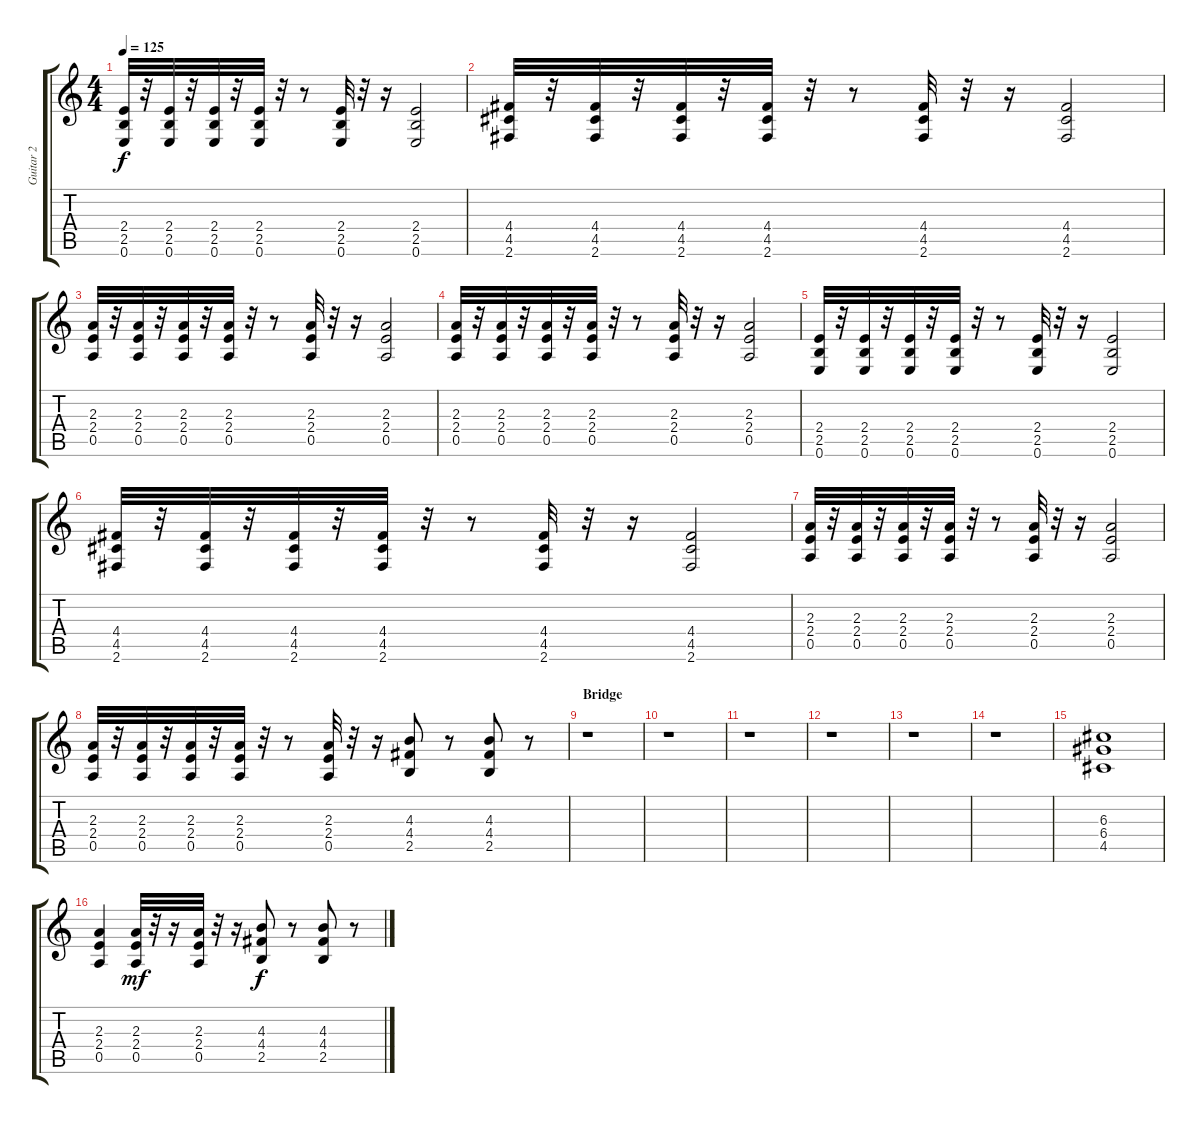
\track ("Guitar 2" "Guitar 2") {instrument distortionguitar}
\staff {score tabs}
\tuning (E4 B3 G3 D3 A2 E2) {hide}
\ts (4 4)
\tempo 125
\clef g2
\ks c
(2.4 2.5 0.6).32{dy f} r.32 (2.4 2.5 0.6).32 r.32 (2.4 2.5 0.6).32 r.32 (2.4 2.5 0.6).32 r.32 r.8 (2.4 2.5 0.6).32 r.32 r.16 (2.4 2.5 0.6).2 |
(4.4 4.5 2.6).32 r.32 (4.4 4.5 2.6).32 r.32 (4.4 4.5 2.6).32 r.32 (4.4 4.5 2.6).32 r.32 r.8 (4.4 4.5 2.6).32 r.32 r.16 (4.4 4.5 2.6).2 |
(2.3 2.4 0.5).32 r.32 (2.3 2.4 0.5).32 r.32 (2.3 2.4 0.5).32 r.32 (2.3 2.4 0.5).32 r.32 r.8 (2.3 2.4 0.5).32 r.32 r.16 (2.3 2.4 0.5).2 |
(2.3 2.4 0.5).32 r.32 (2.3 2.4 0.5).32 r.32 (2.3 2.4 0.5).32 r.32 (2.3 2.4 0.5).32 r.32 r.8 (2.3 2.4 0.5).32 r.32 r.16 (2.3 2.4 0.5).2 |
(2.4 2.5 0.6).32 r.32 (2.4 2.5 0.6).32 r.32 (2.4 2.5 0.6).32 r.32 (2.4 2.5 0.6).32 r.32 r.8 (2.4 2.5 0.6).32 r.32 r.16 (2.4 2.5 0.6).2 |
(4.4 4.5 2.6).32 r.32 (4.4 4.5 2.6).32 r.32 (4.4 4.5 2.6).32 r.32 (4.4 4.5 2.6).32 r.32 r.8 (4.4 4.5 2.6).32 r.32 r.16 (4.4 4.5 2.6).2 |
(2.3 2.4 0.5).32 r.32 (2.3 2.4 0.5).32 r.32 (2.3 2.4 0.5).32 r.32 (2.3 2.4 0.5).32 r.32 r.8 (2.3 2.4 0.5).32 r.32 r.16 (2.3 2.4 0.5).2 |
(2.3 2.4 0.5).32 r.32 (2.3 2.4 0.5).32 r.32 (2.3 2.4 0.5).32 r.32 (2.3 2.4 0.5).32 r.32 r.8 (2.3 2.4 0.5).32 r.32 r.16 (4.3 4.4 2.5).8 r.8 (4.3 4.4 2.5).8 r.8 |
\section ("" "Bridge")
r.1 |
r.1 |
r.1 |
r.1 |
r.1 |
r.1 |
(6.3 6.4 4.5).1 |
(2.3 2.4 0.5).4 (2.3 2.4 0.5).32{dy mf} r.32 r.16 (2.3 2.4 0.5).32 r.32 r.16 (4.3 4.4 2.5).8{dy f} r.8 (4.3 4.4 2.5).8 r.8
